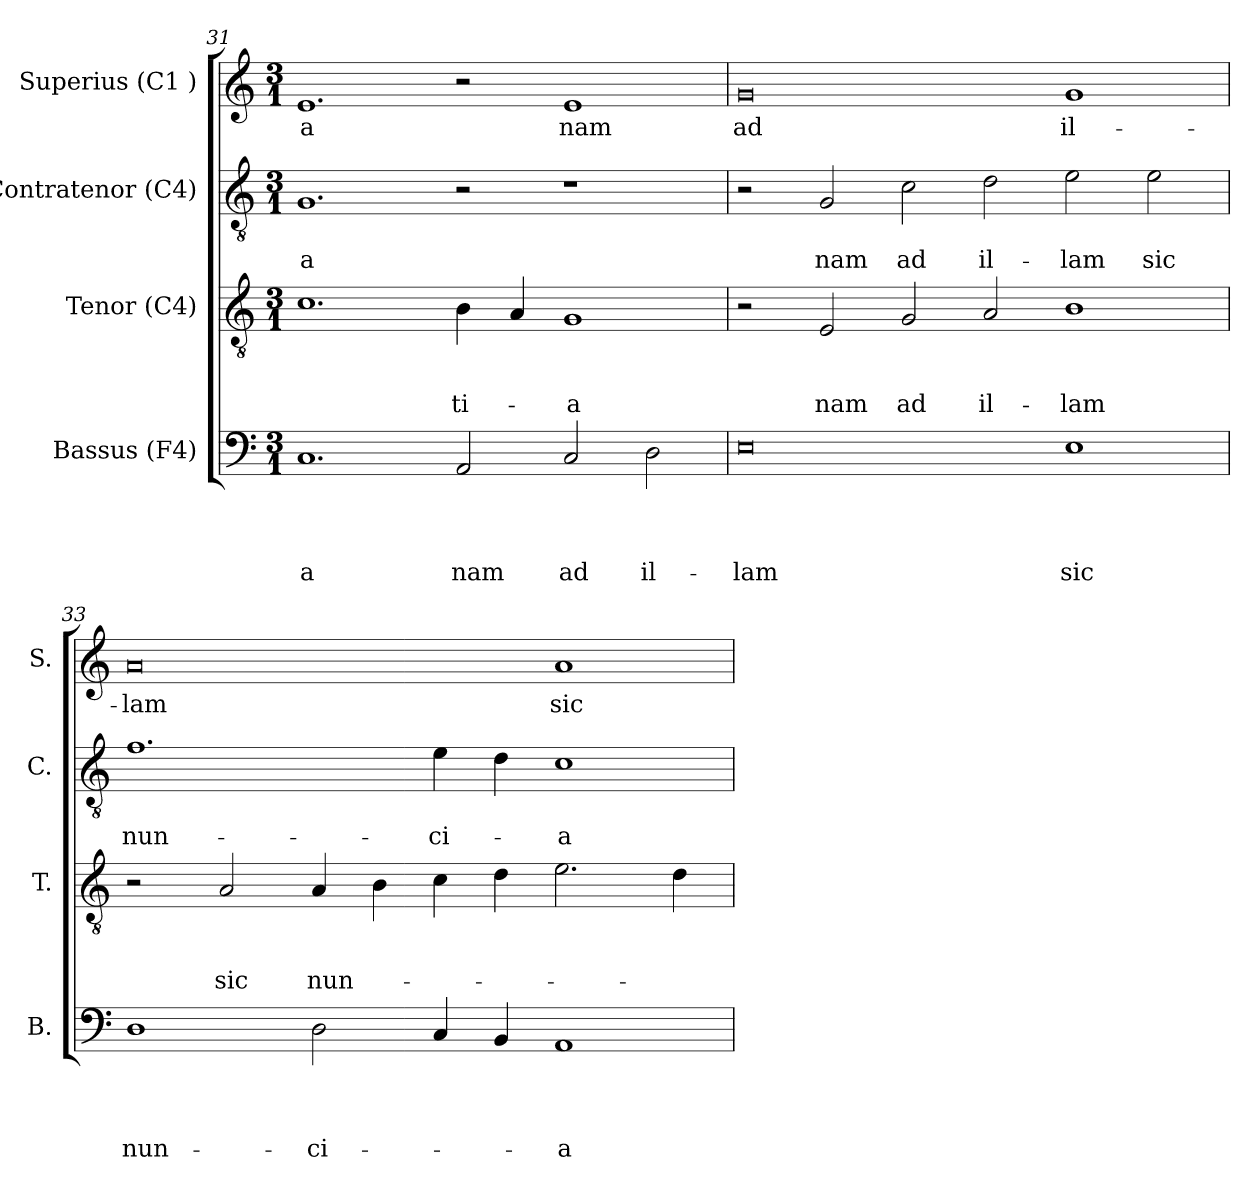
**kern	**text	**text	**text	**text	**kern	**text	**text	**text	**kern	**text	**text	**kern	**text
*part4	*part4	*part4	*part4	*part4	*part3	*part3	*part3	*part3	*part2	*part2	*part2	*part1	*part1
*staff4	*staff4	*staff4	*staff4	*staff4	*staff3	*staff3	*staff3	*staff3	*staff2	*staff2	*staff2	*staff1	*staff1
*I"Bassus (F4)	*	*	*	*	*I"Tenor (C4)	*	*	*	*I"Contratenor (C4)	*	*	*I"Superius (C1 )	*
*I'B.	*	*	*	*	*I'T.	*	*	*	*I'C.	*	*	*I'S.	*
*clefF4	*	*	*	*	*clefGv2	*	*	*	*clefGv2	*	*	*clefG2	*
*k[]	*	*	*	*	*k[]	*	*	*	*k[]	*	*	*k[]	*
*C:	*	*	*	*	*C:	*	*	*	*C:	*	*	*C:	*
*M3/1	*	*	*	*	*M3/1	*	*	*	*M3/1	*	*	*M3/1	*
=31	=31	=31	=31	=31	=31	=31	=31	=31	=31	=31	=31	=31	=31
!	!	!	!	!LO:LY:b	!	!	!	!	!	!	!LO:LY:b	!	!LO:LY:b
1.C	.	.	.	-a	1.c	.	.	.	1.G	.	-a	1.e	-a
!	!	!	!	!LO:LY:b	!	!	!	!LO:LY:b	!	!	!	!	!
2AA/	.	.	.	nam	4B\	.	.	-ti-	2r	.	.	2r	.
.	.	.	.	.	4A/	.	.	.	.	.	.	.	.
!	!	!	!	!LO:LY:b	!	!	!	!LO:LY:b	!	!	!	!	!LO:LY:b
2C/	.	.	.	ad	1G	.	.	-a	1r	.	.	1e	nam
!	!	!	!	!LO:LY:b	!	!	!	!	!	!	!	!	!
2D\	.	.	.	il-	.	.	.	.	.	.	.	.	.
=32	=32	=32	=32	=32	=32	=32	=32	=32	=32	=32	=32	=32	=32
!	!	!	!	!LO:LY:b	!	!	!	!	!	!	!	!	!LO:LY:b
0E	.	.	.	-lam	2r	.	.	.	2r	.	.	0g	ad
!	!	!	!	!	!	!	!	!LO:LY:b	!	!	!LO:LY:b	!	!
.	.	.	.	.	2E/	.	.	nam	2G/	.	nam	.	.
!	!	!	!	!	!	!	!	!LO:LY:b	!	!	!LO:LY:b	!	!
.	.	.	.	.	2G/	.	.	ad	2c\	.	ad	.	.
!	!	!	!	!	!	!	!	!LO:LY:b	!	!	!LO:LY:b	!	!
.	.	.	.	.	2A/	.	.	il-	2d\	.	il-	.	.
!	!	!	!	!LO:LY:b	!	!	!	!LO:LY:b	!	!	!LO:LY:b	!	!LO:LY:b
1E	.	.	.	sic	1B	.	.	-lam	2e\	.	-lam	1g	il-
!	!	!	!	!	!	!	!	!	!	!	!LO:LY:b	!	!
.	.	.	.	.	.	.	.	.	2e\	.	sic	.	.
!!LO:PB:g=z
=33	=33	=33	=33	=33	=33	=33	=33	=33	=33	=33	=33	=33	=33
!	!	!	!	!LO:LY:b	!	!	!	!	!	!	!LO:LY:b	!	!LO:LY:b
1D	.	.	.	nun-	2r	.	.	.	1.f	.	nun-	0a	-lam
!	!	!	!	!	!	!	!	!LO:LY:b	!	!	!	!	!
.	.	.	.	.	2A/	.	.	sic	.	.	.	.	.
!	!	!	!	!LO:LY:b	!	!	!	!LO:LY:b	!	!	!	!	!
2D\	.	.	.	-ci-	4A/	.	.	nun-	.	.	.	.	.
.	.	.	.	.	4B\	.	.	.	.	.	.	.	.
!	!	!	!	!	!	!	!	!	!	!	!LO:LY:b	!	!
4C/	.	.	.	.	4c\	.	.	.	4e\	.	-ci-	.	.
4BB/	.	.	.	.	4d\	.	.	.	4d\	.	.	.	.
!	!	!	!	!LO:LY:b	!	!	!	!	!	!	!LO:LY:b	!	!LO:LY:b
1AA	.	.	.	-a	2.e\	.	.	.	1c	.	-a	1a	sic
.	.	.	.	.	4d\	.	.	.	.	.	.	.	.
=	=	=	=	=	=	=	=	=	=	=	=	=	=
*-	*-	*-	*-	*-	*-	*-	*-	*-	*-	*-	*-	*-	*-
